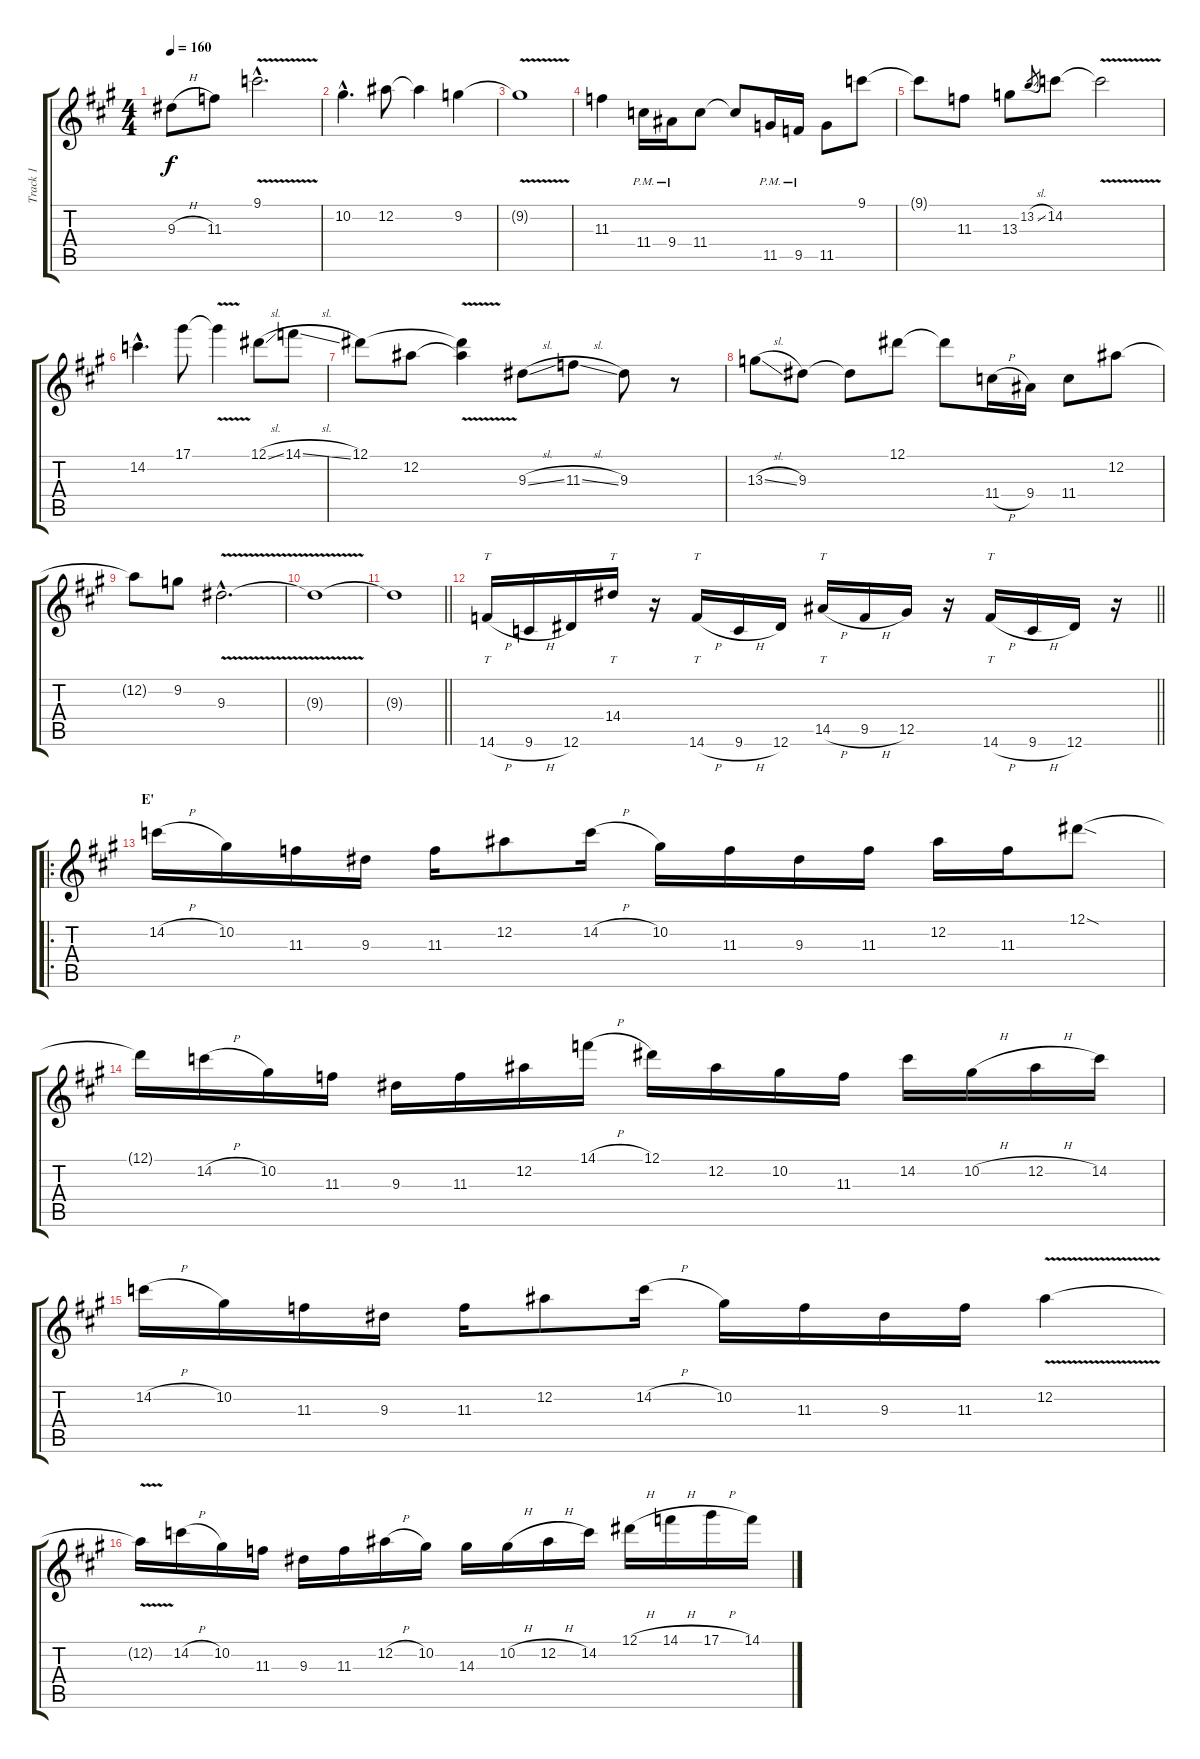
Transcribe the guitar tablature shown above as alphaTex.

\track ("Track 1" "Track 1") {instrument distortionguitar}
\staff {score tabs}
\tuning (Eb4 Bb3 Gb3 Db3 Ab2 Eb2) {hide}
\ts (4 4)
\tempo 160
\clef g2
\ks f#minor
9.3{h t}.8{dy f} 11.3.8 9.1{v hac}.2{d} |
10.2{hac}.4{d} 12.2.8 12.2{t}.4 9.2.4 |
9.2{v t}.1 |
11.3.4 11.4{pm}.16 9.4{pm}.16 11.4.8 11.4{t}.8 11.5{pm}.16 9.5{pm}.16 11.5.8 9.1.8 |
9.1{t}.8 11.3.8 13.3.8 13.2{sl}.8{gr} 14.2.8 14.2{v t}.2 |
14.2{hac}.4{d} 17.1.8 17.1{v t}.4 12.1{sl}.8 14.1{sl}.8 |
12.1.8 12.2.8 (12.1{v t} 12.2{v t}).4 9.3{sl}.8 11.3{sl}.8 9.3.8 r.8 |
13.3{sl}.8 9.3.8 9.3{t}.8 12.1.8 12.1{t}.8 11.4{h}.16 9.4.16 11.4.8 12.2.8 |
12.2{t}.8 9.2.8 9.3{v hac}.2{d} |
9.3{t}.1 |
\barLineRight lightlight
9.3{t}.1 |
\barLineRight lightlight
14.6{h}.16{tt instrument distortionguitar} 9.6{h}.16 12.6.16 14.4.16{tt} r.16 14.6{h}.16{tt} 9.6{h}.16 12.6.16 14.5{h}.16{tt} 9.5{h}.16 12.5.16 r.16 14.6{h}.16{tt} 9.6{h}.16 12.6.16 r.16 |
\ro
\section ("" "E'")
14.2{h}.16{instrument overdrivenguitar} 10.2.16 11.3.16 9.3.16 11.3.16 12.2.8 14.2{h}.16 10.2.16 11.3.16 9.3.16 11.3.16 12.2.16 11.3.16 12.1{sod}.8 |
12.1{t}.16 14.2{h}.16 10.2.16 11.3.16 9.3.16 11.3.16 12.2.16 14.1{h}.16 12.1.16 12.2.16 10.2.16 11.3.16 14.2.16 10.2{h}.16 12.2{h}.16 14.2.16 |
14.2{h}.16 10.2.16 11.3.16 9.3.16 11.3.16 12.2.8 14.2{h}.16 10.2.16 11.3.16 9.3.16 11.3.16 12.2{v}.4 |
12.2{t}.16 14.2{h}.16 10.2.16 11.3.16 9.3.16 11.3.16 12.2{h}.16 10.2.16 14.3.16 10.2{h}.16 12.2{h}.16 14.2.16 12.1{h}.16 14.1{h}.16 17.1{h}.16 14.1.16
